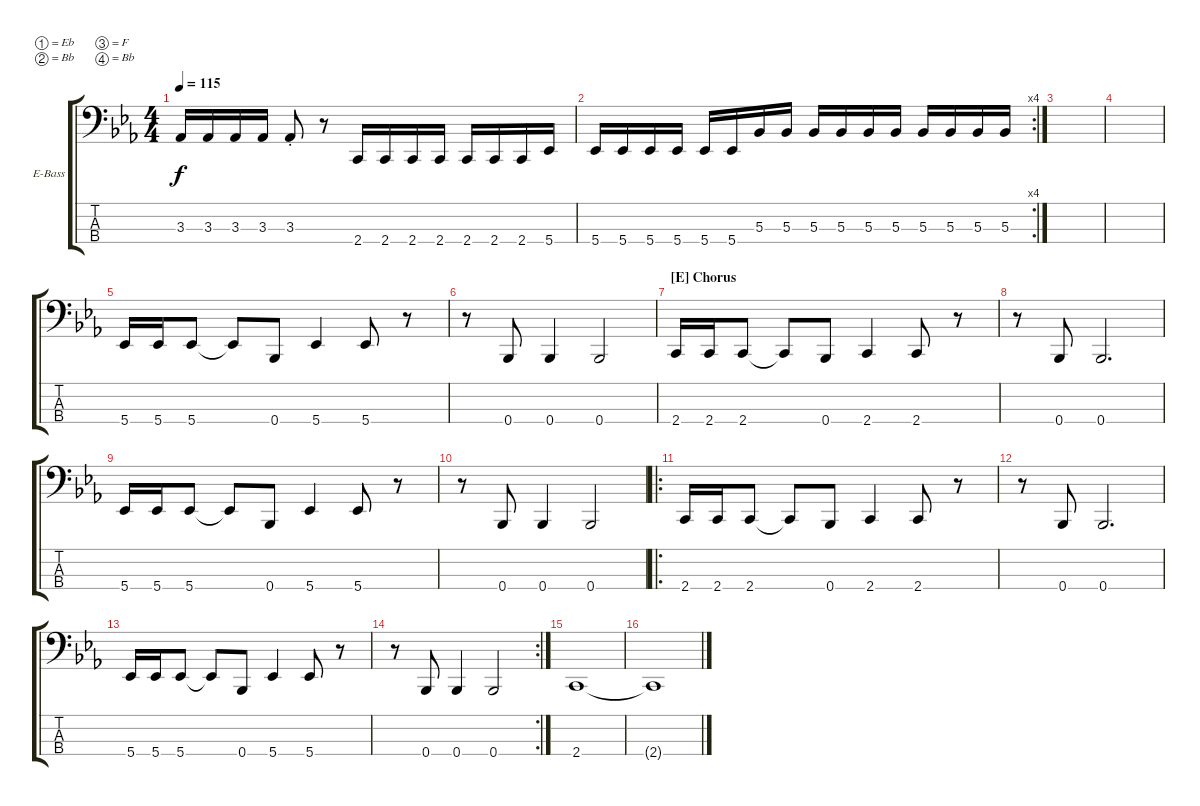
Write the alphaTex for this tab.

\bracketExtendMode groupsimilarinstruments
\firstSystemTrackNameOrientation horizontal
\otherSystemsTrackNameOrientation horizontal
\track ("Electric Bass" "E-Bass") {instrument electricbassfinger}
\staff {score tabs}
\tuning (Eb2 Bb1 F1 Bb0)
\ts (4 4)
\tempo 115
\clef f4
\ks cminor
3.3.16{dy f} 3.3.16 3.3.16 3.3.16 3.3{st}.8 r.8 2.4.16 2.4.16 2.4.16 2.4.16 2.4.16 2.4.16 2.4.16 5.4.16 |
\rc 4
5.4.16 5.4.16 5.4.16 5.4.16 5.4.16 5.4.16 5.3.16 5.3.16 5.3.16 5.3.16 5.3.16 5.3.16 5.3.16 5.3.16 5.3.16 5.3.16 |
|
|
5.4.16 5.4.16 5.4.8 5.4{t}.8 0.4.8 5.4.4 5.4.8 r.8 |
r.8 0.4.8 0.4.4 0.4.2 |
\section ("E" "Chorus")
2.4.16 2.4.16 2.4.8 2.4{t}.8 0.4.8 2.4.4 2.4.8 r.8 |
r.8 0.4.8 0.4.2{d} |
5.4.16 5.4.16 5.4.8 5.4{t}.8 0.4.8 5.4.4 5.4.8 r.8 |
r.8 0.4.8 0.4.4 0.4.2 |
\ro
2.4.16 2.4.16 2.4.8 2.4{t}.8 0.4.8 2.4.4 2.4.8 r.8 |
r.8 0.4.8 0.4.2{d} |
5.4.16 5.4.16 5.4.8 5.4{t}.8 0.4.8 5.4.4 5.4.8 r.8 |
\rc 2
r.8 0.4.8 0.4.4 0.4.2 |
2.4.1 |
2.4{t}.1
